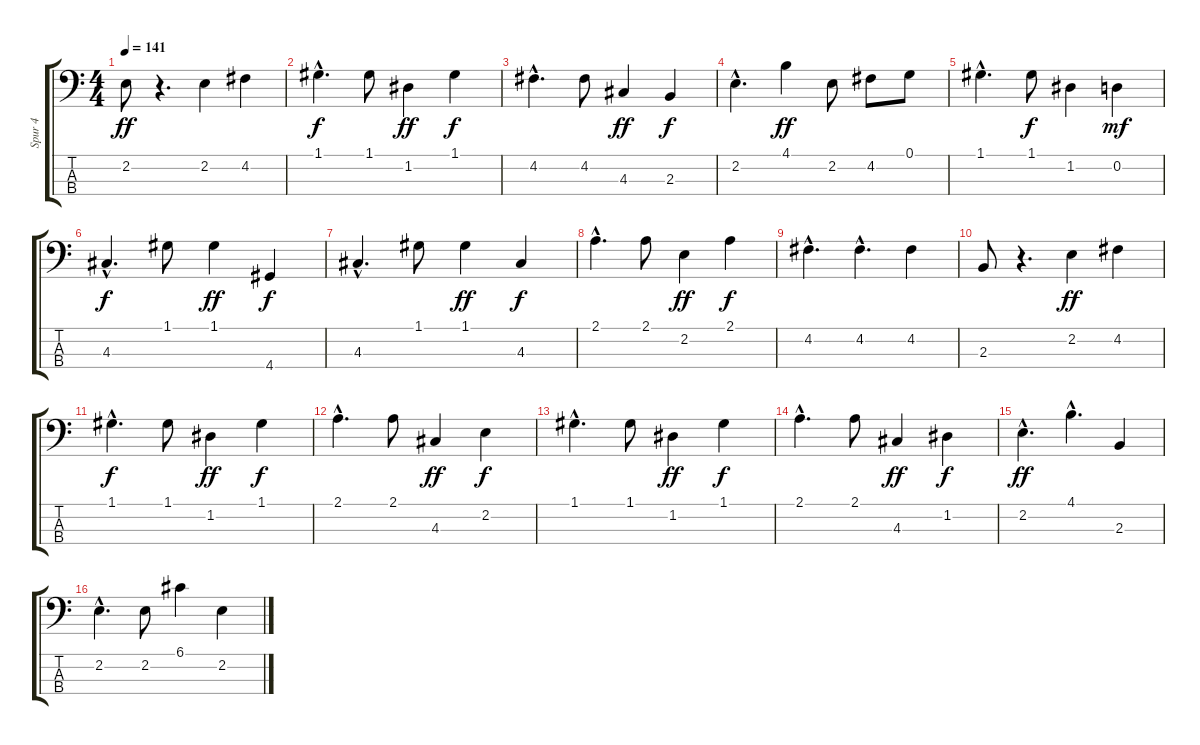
\track ("Spur 4" "Spur 4") {instrument electricbassfinger}
\staff {score tabs}
\tuning (G2 D2 A1 E1) {hide}
\ts (4 4)
\tempo 141
\clef f4
\ks c
2.2.8{dy ff} r.4{d} 2.2.4 4.2.4 |
1.1{hac}.4{d dy f} 1.1.8 1.2.4{dy ff} 1.1.4{dy f} |
4.2{hac}.4{d} 4.2.8 4.3.4{dy ff} 2.3.4{dy f} |
2.2{hac}.4{d} 4.1.4{dy ff} 2.2.8 4.2.8 0.1.8 |
1.1{hac}.4{d} 1.1.8{dy f} 1.2.4 0.2.4{dy mf} |
4.3{hac}.4{d dy f} 1.1.8 1.1.4{dy ff} 4.4.4{dy f} |
4.3{hac}.4{d} 1.1.8 1.1.4{dy ff} 4.3.4{dy f} |
2.1{hac}.4{d} 2.1.8 2.2.4{dy ff} 2.1.4{dy f} |
4.2{hac}.4{d} 4.2{hac}.4{d} 4.2.4 |
2.3.8 r.4{d} 2.2.4{dy ff} 4.2.4 |
1.1{hac}.4{d dy f} 1.1.8 1.2.4{dy ff} 1.1.4{dy f} |
2.1{hac}.4{d} 2.1.8 4.3.4{dy ff} 2.2.4{dy f} |
1.1{hac}.4{d} 1.1.8 1.2.4{dy ff} 1.1.4{dy f} |
2.1{hac}.4{d} 2.1.8 4.3.4{dy ff} 1.2.4{dy f} |
2.2{hac}.4{d dy ff} 4.1{hac}.4{d} 2.3.4 |
2.2{hac}.4{d} 2.2.8 6.1.4 2.2.4
